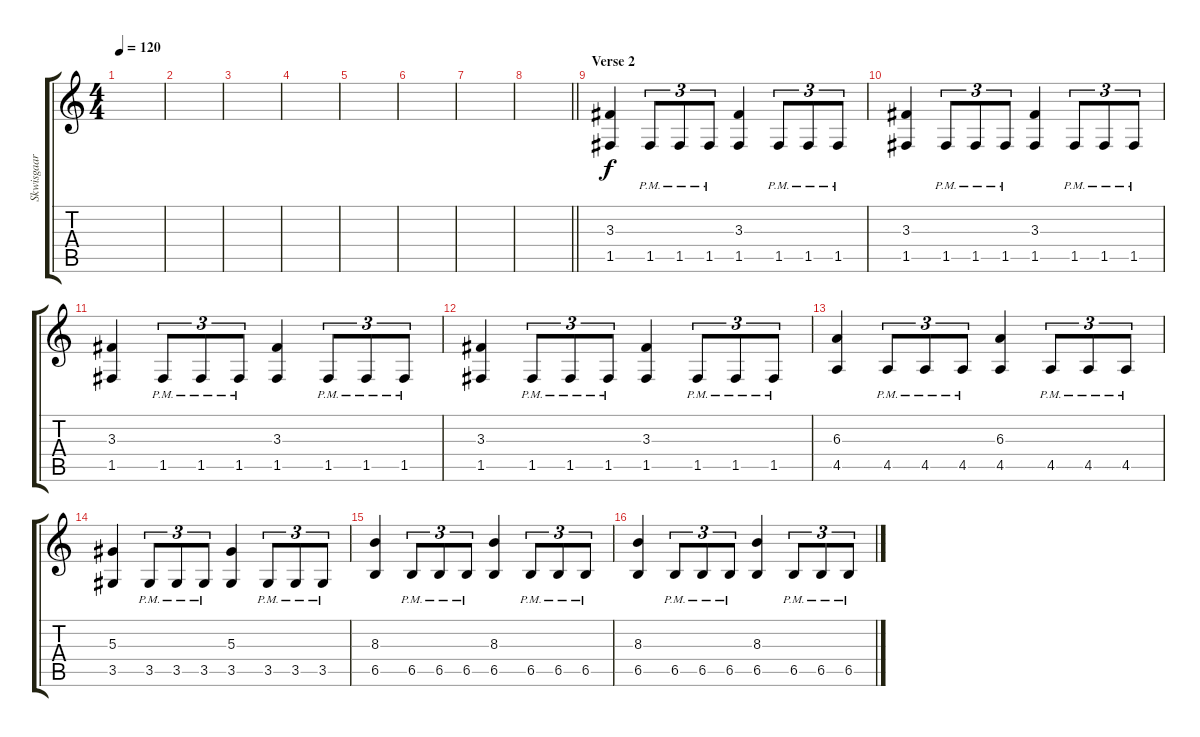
\track ("Skwisgaar Skwigelf (Solo Guitar)" "Skwisgaar ") {instrument distortionguitar}
\staff {score tabs}
\tuning (C4 G3 Eb3 Bb2 F2 C2) {hide}
\ts (4 4)
\tempo 120
\clef g2
\ks c
|
|
|
|
|
|
|
\barLineRight lightlight
|
\section ("" "Verse 2")
(3.3 1.5).4{dy f} 1.5{pm}.8{tu (3 2)} 1.5{pm}.8{tu (3 2)} 1.5{pm}.8{tu (3 2)} (3.3 1.5).4 1.5{pm}.8{tu (3 2)} 1.5{pm}.8{tu (3 2)} 1.5{pm}.8{tu (3 2)} |
(3.3 1.5).4 1.5{pm}.8{tu (3 2)} 1.5{pm}.8{tu (3 2)} 1.5{pm}.8{tu (3 2)} (3.3 1.5).4 1.5{pm}.8{tu (3 2)} 1.5{pm}.8{tu (3 2)} 1.5{pm}.8{tu (3 2)} |
(3.3 1.5).4 1.5{pm}.8{tu (3 2)} 1.5{pm}.8{tu (3 2)} 1.5{pm}.8{tu (3 2)} (3.3 1.5).4 1.5{pm}.8{tu (3 2)} 1.5{pm}.8{tu (3 2)} 1.5{pm}.8{tu (3 2)} |
(3.3 1.5).4 1.5{pm}.8{tu (3 2)} 1.5{pm}.8{tu (3 2)} 1.5{pm}.8{tu (3 2)} (3.3 1.5).4 1.5{pm}.8{tu (3 2)} 1.5{pm}.8{tu (3 2)} 1.5{pm}.8{tu (3 2)} |
(6.3 4.5).4 4.5{pm}.8{tu (3 2)} 4.5{pm}.8{tu (3 2)} 4.5{pm}.8{tu (3 2)} (6.3 4.5).4 4.5{pm}.8{tu (3 2)} 4.5{pm}.8{tu (3 2)} 4.5{pm}.8{tu (3 2)} |
(5.3 3.5).4 3.5{pm}.8{tu (3 2)} 3.5{pm}.8{tu (3 2)} 3.5{pm}.8{tu (3 2)} (5.3 3.5).4 3.5{pm}.8{tu (3 2)} 3.5{pm}.8{tu (3 2)} 3.5{pm}.8{tu (3 2)} |
(8.3 6.5).4 6.5{pm}.8{tu (3 2)} 6.5{pm}.8{tu (3 2)} 6.5{pm}.8{tu (3 2)} (8.3 6.5).4 6.5{pm}.8{tu (3 2)} 6.5{pm}.8{tu (3 2)} 6.5{pm}.8{tu (3 2)} |
(8.3 6.5).4 6.5{pm}.8{tu (3 2)} 6.5{pm}.8{tu (3 2)} 6.5{pm}.8{tu (3 2)} (8.3 6.5).4 6.5{pm}.8{tu (3 2)} 6.5{pm}.8{tu (3 2)} 6.5{pm}.8{tu (3 2)}
